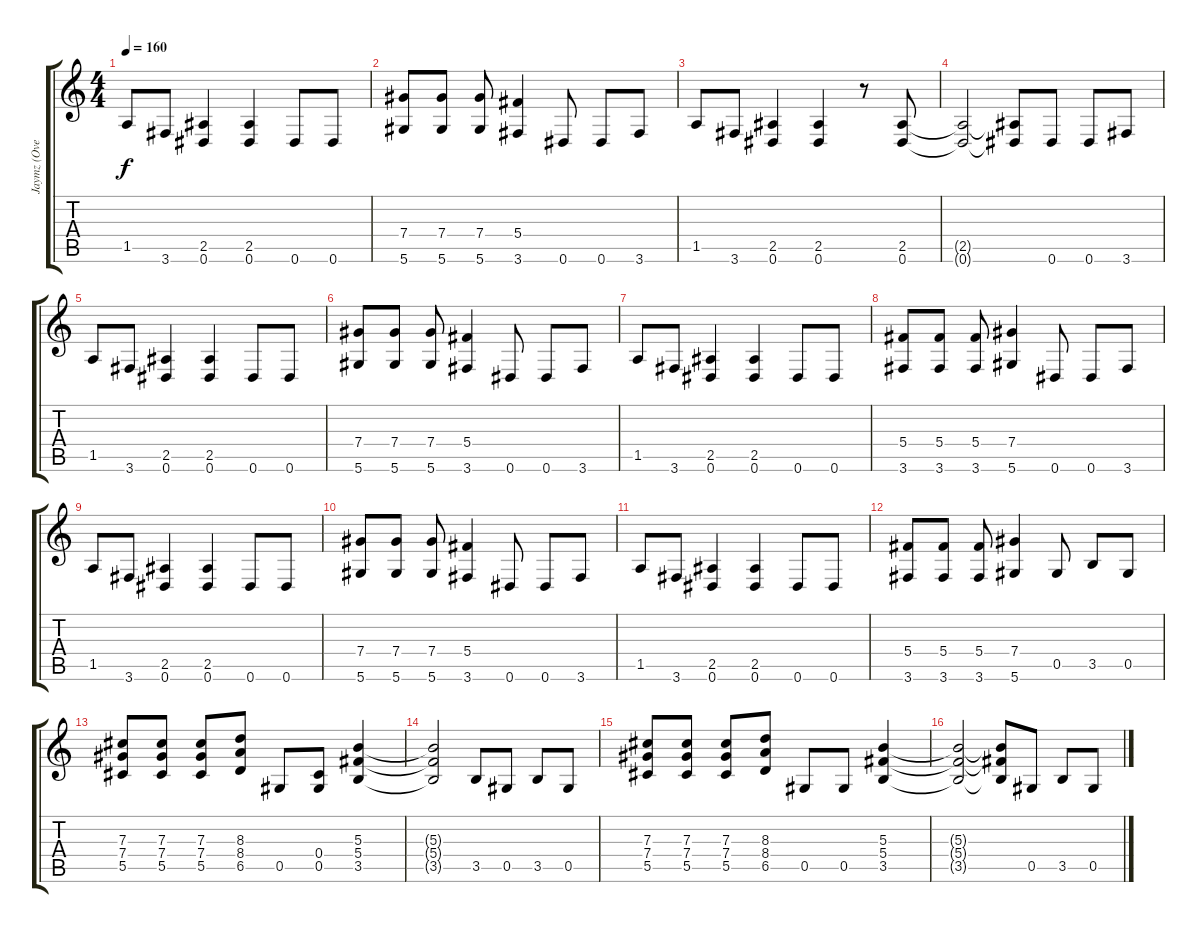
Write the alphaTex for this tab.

\track ("Jaymz (Overdriven Guitar)" "Jaymz (Ove") {instrument overdrivenguitar}
\staff {score tabs}
\tuning (Eb4 Bb3 Gb3 Db3 Ab2 Eb2) {hide}
\ts (4 4)
\tempo 160
\clef g2
\ks c
1.5.8{dy f} 3.6.8 (2.5 0.6).4 (2.5 0.6).4 0.6.8 0.6.8 |
(7.4 5.6).8 (7.4 5.6).8 (7.4 5.6).8 (5.4 3.6).4 0.6.8 0.6.8 3.6.8 |
1.5.8 3.6.8 (2.5 0.6).4 (2.5 0.6).4 r.8 (2.5 0.6).8 |
(2.5{t} 0.6{t}).2 (2.5{t} 0.6{t}).8 0.6.8 0.6.8 3.6.8 |
1.5.8 3.6.8 (2.5 0.6).4 (2.5 0.6).4 0.6.8 0.6.8 |
(7.4 5.6).8 (7.4 5.6).8 (7.4 5.6).8 (5.4 3.6).4 0.6.8 0.6.8 3.6.8 |
1.5.8 3.6.8 (2.5 0.6).4 (2.5 0.6).4 0.6.8 0.6.8 |
(5.4 3.6).8 (5.4 3.6).8 (5.4 3.6).8 (7.4 5.6).4 0.6.8 0.6.8 3.6.8 |
1.5.8 3.6.8 (2.5 0.6).4 (2.5 0.6).4 0.6.8 0.6.8 |
(7.4 5.6).8 (7.4 5.6).8 (7.4 5.6).8 (5.4 3.6).4 0.6.8 0.6.8 3.6.8 |
1.5.8 3.6.8 (2.5 0.6).4 (2.5 0.6).4 0.6.8 0.6.8 |
(5.4 3.6).8 (5.4 3.6).8 (5.4 3.6).8 (7.4 5.6).4 0.5.8 3.5.8 0.5.8 |
(7.3 7.4 5.5).8 (7.3 7.4 5.5).8 (7.3 7.4 5.5).8 (8.3 8.4 6.5).8 0.5.8 (0.4 0.5).8 (5.3 5.4 3.5).4 |
(5.3{t} 5.4{t} 3.5{t}).2 3.5.8 0.5.8 3.5.8 0.5.8 |
(7.3 7.4 5.5).8 (7.3 7.4 5.5).8 (7.3 7.4 5.5).8 (8.3 8.4 6.5).8 0.5.8 0.5.8 (5.3 5.4 3.5).4 |
(5.3{t} 5.4{t} 3.5{t}).2 (5.3{t} 5.4{t} 3.5{t}).8 0.5.8 3.5.8 0.5.8
